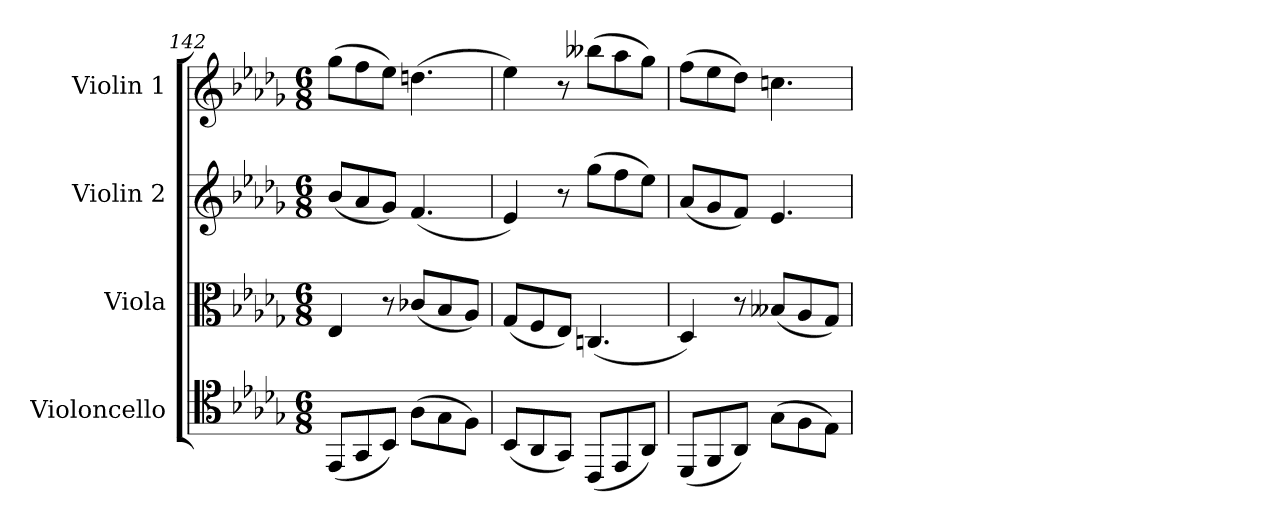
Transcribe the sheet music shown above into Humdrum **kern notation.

**kern	**kern	**kern	**kern
*part4	*part3	*part2	*part1
*staff4	*staff3	*staff2	*staff1
*I"Violoncello	*I"Viola	*I"Violin 2	*I"Violin 1
*I'Vc	*I'Vla	*I'Vln	*I'Vln
!!LO:LB:g=z
*clefC4	*clefC3	*clefG2	*clefG2
*k[b-e-a-d-g-]	*k[b-e-a-d-g-]	*k[b-e-a-d-g-]	*k[b-e-a-d-g-]
*M6/8	*M6/8	*M6/8	*M6/8
=142	=142	=142	=142
(8EE-/L	4E-/	(8b-/L	(8gg-\L
8GG-/	.	8a-/	8ff\
8BB-/J)	8r	8g-/J)	8ee-\J)
(8A-\L	(8c-X/L	(4.f/	(4.ddn\
8G-\	8B-/	.	.
8F\J)	8A-/J)	.	.
!!LO:LB:g=z
=143	=143	=143	=143
(8BB-/L	(8G-/L	4e-/)	4ee-\)
8AA-/	8F/	.	.
8GG-/J)	8E-/J)	8r	8r
(8CC/L	(4.Cn/	(8gg-\L	(8bb--X\L
8EE-/	.	8ff\	8aa-\
8AA-/J)	.	8ee-\J)	8gg-\J)
=144	=144	=144	=144
(8DD-/L	4D-/)	(8a-/L	(8ff\L
8FF/	.	8g-/	8ee-\
8AA-/J)	8r	8f/J)	8dd-\J)
(8G-\L	(8B--X/L	4.e-/	4.ccn\
8F\	8A-/	.	.
8E-\J)	8G-/J)	.	.
=	=	=	=
*-	*-	*-	*-
